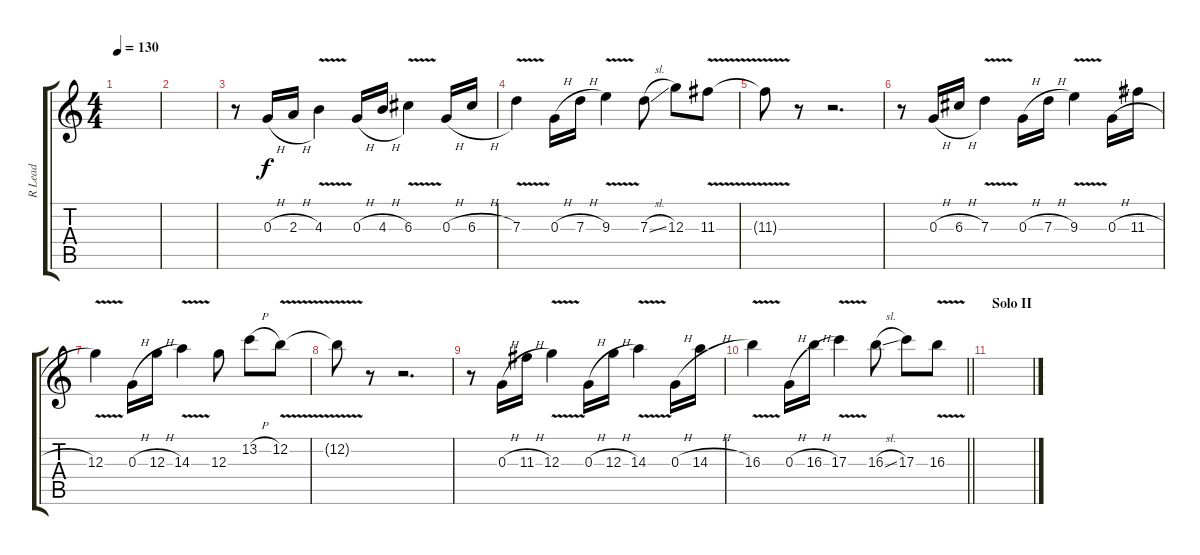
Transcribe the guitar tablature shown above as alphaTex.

\track ("R Lead" "R Lead") {instrument overdrivenguitar}
\staff {score tabs}
\tuning (E4 B3 G3 D3 A2 E2) {hide}
\ts (4 4)
\tempo 130
\clef g2
\ks c
|
|
r.8 0.3{h}.16 2.3{h}.16 4.3{v}.4 0.3{h}.16 4.3{h}.16 6.3{v}.4 0.3{h}.16 6.3{h}.16 |
7.3{v}.4 0.3{h}.16 7.3{h}.16 9.3{v}.4 7.3{sl}.8 12.3.8 11.3{v}.8 |
11.3{t}.8 r.8 r.2{d} |
r.8 0.3{h}.16 6.3{h}.16 7.3{v}.4 0.3{h}.16 7.3{h}.16 9.3{v}.4 0.3{h}.16 11.3{h}.16 |
12.3{v}.4 0.3{h}.16 12.3{h}.16 14.3{v}.4 12.3.8 13.2{h}.8 12.2{v}.8 |
12.2{t}.8 r.8 r.2{d} |
r.8 0.3{h}.16 11.3{h}.16 12.3{v}.4 0.3{h}.16 12.3{h}.16 14.3{v}.4 0.3{h}.16 14.3{h}.16 |
\barLineRight lightlight
16.3{v}.4 0.3{h}.16 16.3{h}.16 17.3{v}.4 16.3{sl}.8 17.3.8 16.3{v}.8 |
\section ("" "Solo II")
